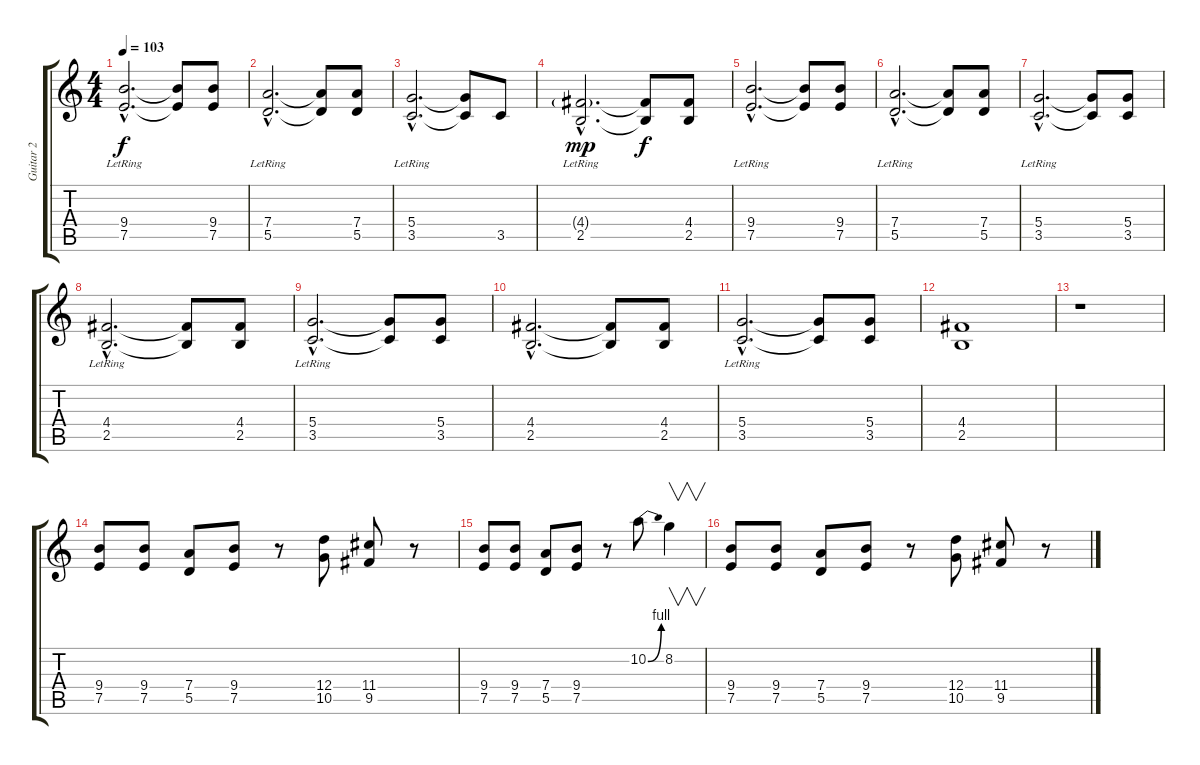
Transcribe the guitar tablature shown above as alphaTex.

\track ("Guitar 2" "Guitar 2") {instrument overdrivenguitar}
\staff {score tabs}
\tuning (E4 B3 G3 D3 A2 E2) {hide}
\ts (4 4)
\tempo 103
\clef g2
\ks c
(9.4{hac lr} 7.5{hac lr}).2{d dy f} (9.4{t} 7.5{t}).8 (9.4 7.5).8 |
(7.4{hac lr} 5.5{hac lr}).2{d} (7.4{t} 5.5{t}).8 (7.4 5.5).8 |
(5.4{hac lr} 3.5{hac lr}).2{d} (5.4{t} 3.5{t}).8 3.5.8 |
(4.4{g hac lr} 2.5{hac lr}).2{d dy mp} (4.4{t} 2.5{t}).8{dy f} (4.4 2.5).8 |
(9.4{hac lr} 7.5{hac lr}).2{d} (9.4{t} 7.5{t}).8 (9.4 7.5).8 |
(7.4{hac lr} 5.5{hac lr}).2{d} (7.4{t} 5.5{t}).8 (7.4 5.5).8 |
(5.4{hac lr} 3.5{hac lr}).2{d} (5.4{t} 3.5{t}).8 (5.4 3.5).8 |
(4.4{hac lr} 2.5{hac lr}).2{d} (4.4{t} 2.5{t}).8 (4.4 2.5).8 |
(5.4{hac lr} 3.5{hac lr}).2{d} (5.4{t} 3.5{t}).8 (5.4 3.5).8 |
(4.4{hac} 2.5{hac}).2{d} (4.4{t} 2.5{t}).8 (4.4 2.5).8 |
(5.4{hac lr} 3.5{hac lr}).2{d} (5.4{t} 3.5{t}).8 (5.4 3.5).8 |
(4.4 2.5).1 |
r.1 |
(9.4 7.5).8 (9.4 7.5).8 (7.4 5.5).8 (9.4 7.5).8 r.8 (12.4 10.5).8 (11.4 9.5).8 r.8 |
(9.4 7.5).8 (9.4 7.5).8 (7.4 5.5).8 (9.4 7.5).8 r.8 10.2{be (bend 0 0 60 4)}.8 8.2.4{v} |
(9.4 7.5).8 (9.4 7.5).8 (7.4 5.5).8 (9.4 7.5).8 r.8 (12.4 10.5).8 (11.4 9.5).8 r.8
